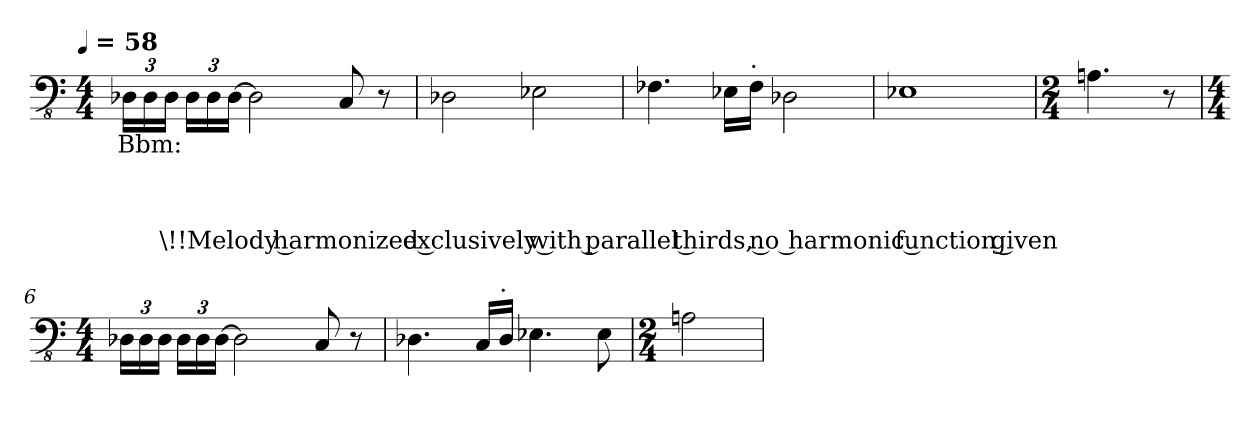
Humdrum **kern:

**kern	**text	**text	**text	**text	**text
*part1	*part1	*part1	*part1	*part1	*part1
*staff1	*staff1	*staff1	*staff1	*staff1	*staff1
*clefFv4	*	*	*	*	*
*k[]	*	*	*	*	*
!!LO:TX:omd:t=[quarter] = 58
*M4/4	*	*	*	*	*
*MM58	*	*	*	*	*
=1	=1	=1	=1	=1	=1
24DD-XLL	Bbm:	.	.	.	.
24DD-	.	.	.	.	.
24DD-JJ	.	.	.	.	\!!Melody harmonized exclusively with parallel thirds, no harmonic function given
24DD-LL	.	.	.	.	.
24DD-	.	.	.	.	.
[24DD-JJ	.	.	.	.	.
2DD-]	.	.	.	.	.
8CC	.	.	.	.	.
8r	.	.	.	.	.
=2	=2	=2	=2	=2	=2
2DD-X	.	.	.	.	.
2EE-X	.	.	.	.	.
=3	=3	=3	=3	=3	=3
4.FF-X	.	.	.	.	.
16EE-XLL	.	.	.	.	.
!LO:TX:a:t=.	!	!	!	!	!
16FF-JJ	.	.	.	.	.
2DD-X	.	.	.	.	.
=4	=4	=4	=4	=4	=4
1EE-X	.	.	.	.	.
=5	=5	=5	=5	=5	=5
*M2/4	*	*	*	*	*
4.AAn	.	.	.	.	.
8r	.	.	.	.	.
=6	=6	=6	=6	=6	=6
*M4/4	*	*	*	*	*
24DD-XLL	.	.	.	.	.
24DD-	.	.	.	.	.
24DD-JJ	.	.	.	.	.
24DD-LL	.	.	.	.	.
24DD-	.	.	.	.	.
[24DD-JJ	.	.	.	.	.
2DD-]	.	.	.	.	.
8CC	.	.	.	.	.
8r	.	.	.	.	.
=7	=7	=7	=7	=7	=7
4.DD-X	.	.	.	.	.
16CCLL	.	.	.	.	.
!LO:TX:a:t=.	!	!	!	!	!
16DD-JJ	.	.	.	.	.
4.EE-X	.	.	.	.	.
8EE-	.	.	.	.	.
=8	=8	=8	=8	=8	=8
*M2/4	*	*	*	*	*
2AAn	.	.	.	.	.
=	=	=	=	=	=
*-	*-	*-	*-	*-	*-
